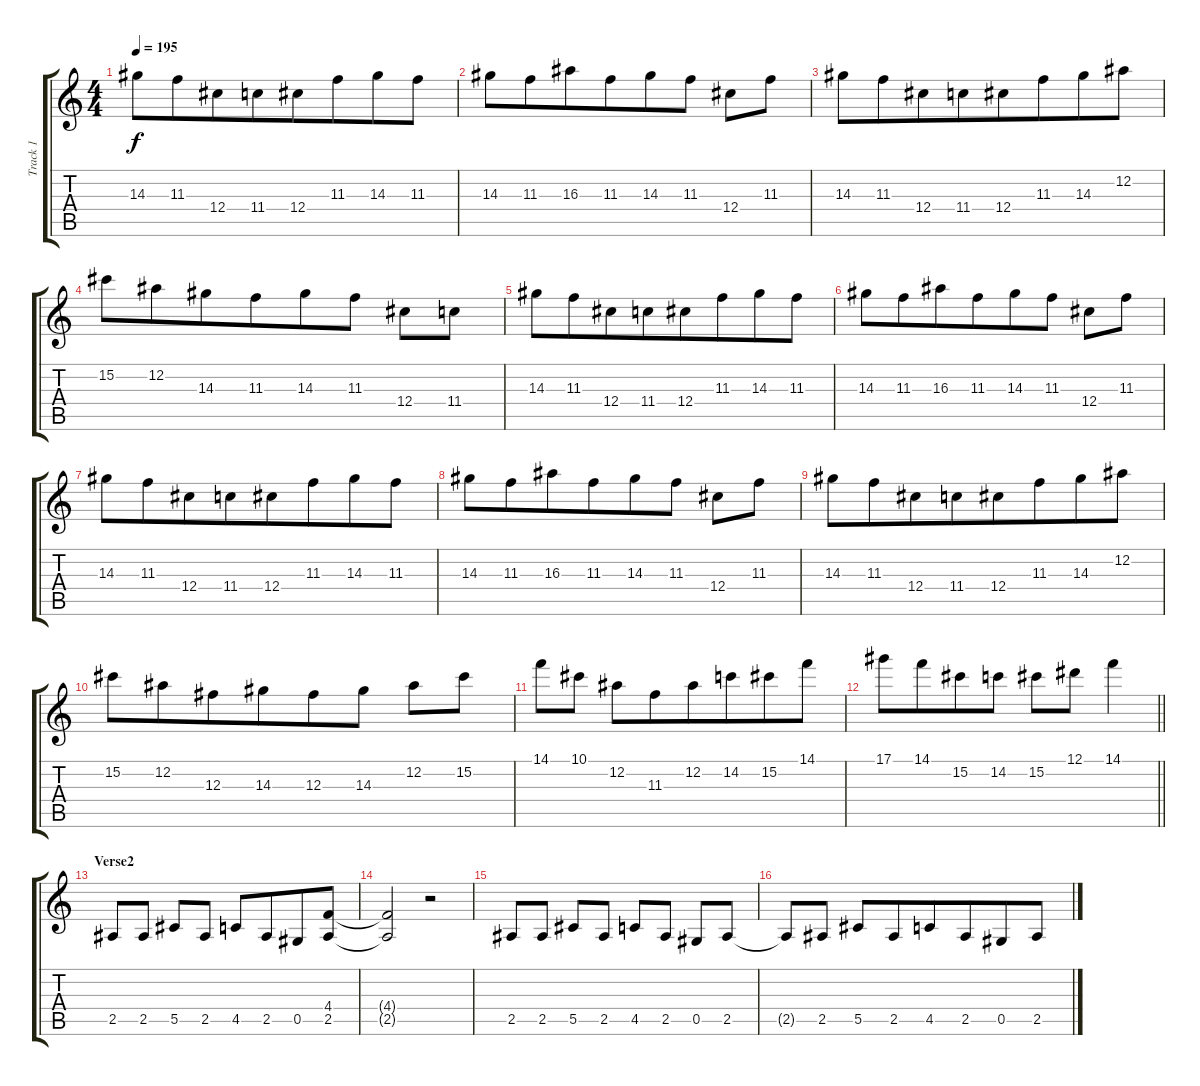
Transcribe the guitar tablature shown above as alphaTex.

\track ("Track 1" "Track 1") {instrument acousticguitarnylon}
\staff {score tabs}
\tuning (Eb4 Bb3 Gb3 Db3 Ab2 Db2) {hide}
\ts (4 4)
\tempo 195
\clef g2
\ks c
14.3.8{dy f beam merge} 11.3.8{beam merge} 12.4.8 11.4.8{beam merge} 12.4.8{beam merge} 11.3.8{beam merge} 14.3.8 11.3.8 |
14.3.8 11.3.8{beam merge} 16.3.8 11.3.8{beam merge} 14.3.8 11.3.8 12.4.8 11.3.8 |
14.3.8{beam merge} 11.3.8{beam merge} 12.4.8 11.4.8{beam merge} 12.4.8{beam merge} 11.3.8{beam merge} 14.3.8 12.2.8 |
15.2.8 12.2.8{beam merge} 14.3.8 11.3.8{beam merge} 14.3.8 11.3.8 12.4.8 11.4.8 |
14.3.8{beam merge} 11.3.8{beam merge} 12.4.8 11.4.8{beam merge} 12.4.8{beam merge} 11.3.8{beam merge} 14.3.8 11.3.8 |
14.3.8 11.3.8{beam merge} 16.3.8 11.3.8{beam merge} 14.3.8 11.3.8 12.4.8 11.3.8 |
14.3.8{beam merge} 11.3.8{beam merge} 12.4.8 11.4.8{beam merge} 12.4.8{beam merge} 11.3.8{beam merge} 14.3.8 11.3.8 |
14.3.8 11.3.8{beam merge} 16.3.8 11.3.8{beam merge} 14.3.8 11.3.8 12.4.8 11.3.8 |
14.3.8{beam merge} 11.3.8{beam merge} 12.4.8 11.4.8{beam merge} 12.4.8{beam merge} 11.3.8{beam merge} 14.3.8 12.2.8 |
15.2.8 12.2.8{beam merge} 12.3.8 14.3.8{beam merge} 12.3.8 14.3.8 12.2.8 15.2.8 |
14.1.8 10.1.8 12.2.8 11.3.8{beam merge} 12.2.8 14.2.8{beam merge} 15.2.8 14.1.8 |
\barLineRight lightlight
17.1.8 14.1.8{beam merge} 15.2.8{beam merge} 14.2.8 15.2.8 12.1.8 14.1.4 |
\section ("" "Verse2")
2.5.8 2.5.8 5.5.8 2.5.8 4.5.8 2.5.8{beam merge} 0.5.8 (4.4 2.5).8 |
(4.4{t} 2.5{t}).2 r.2 |
2.5.8 2.5.8 5.5.8 2.5.8 4.5.8 2.5.8 0.5.8 2.5.8 |
2.5{t}.8 2.5.8 5.5.8{beam merge} 2.5.8{beam merge} 4.5.8 2.5.8{beam merge} 0.5.8{beam merge} 2.5.8
